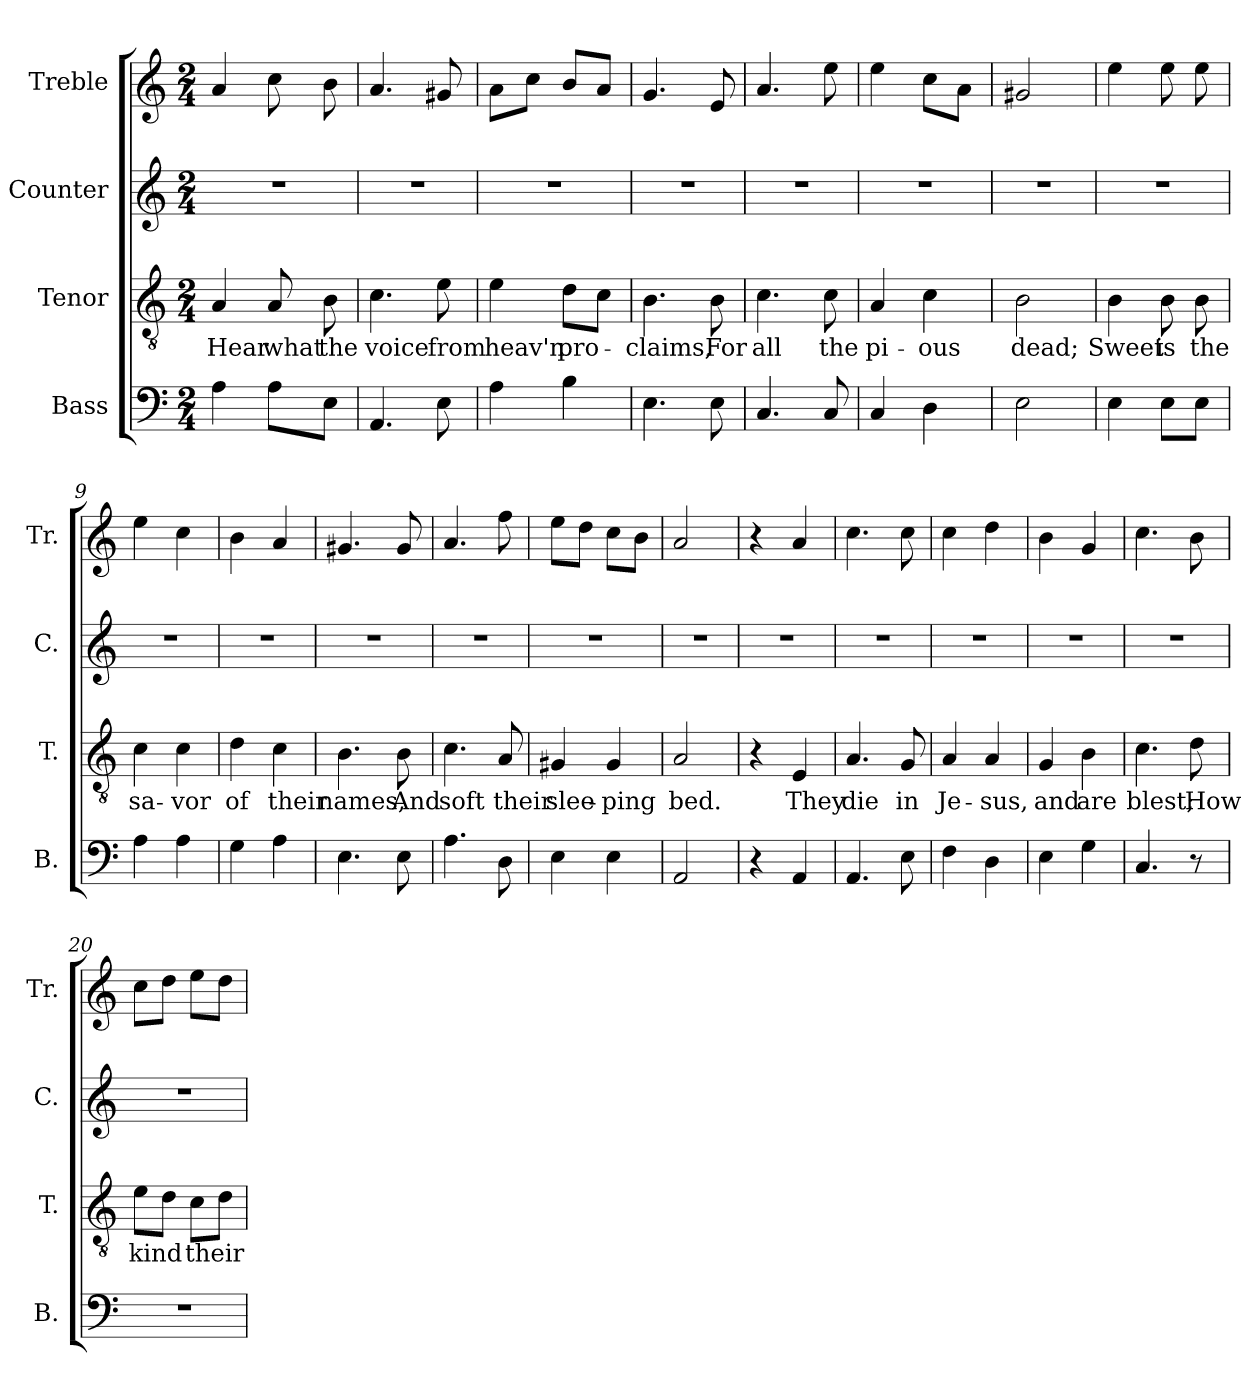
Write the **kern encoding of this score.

**kern	**kern	**text	**kern	**kern
*part4	*part3	*part3	*part2	*part1
*staff4	*staff3	*staff3	*staff2	*staff1
*I"Bass	*I"Tenor	*	*I"Counter	*I"Treble
*I'B.	*I'T.	*	*I'C.	*I'Tr.
*clefF4	*clefGv2	*	*clefG2	*clefG2
*k[]	*k[]	*	*k[]	*k[]
*M2/4	*M2/4	*	*M2/4	*M2/4
*MM100	*MM100	*	*MM100	*MM100
=1	=1	=1	=1	=1
4A\	4A/	Hear	2r	4a/
8A\L	8A/	what	.	8cc\
8E\J	8B\	the	.	8b\
=2	=2	=2	=2	=2
4.AA/	4.c\	voice	2r	4.a/
8E\	8e\	from	.	8g#X/
=3	=3	=3	=3	=3
4A\	4e\	heav'n	2r	8a\L
.	.	.	.	8cc\J
4B\	8d\L	pro-	.	8b/L
.	8c\J	.	.	8a/J
=4	=4	=4	=4	=4
4.E\	4.B\	-claims,	2r	4.g/
8E\	8B\	For	.	8e/
=5	=5	=5	=5	=5
4.C/	4.c\	all	2r	4.a/
8C/	8c\	the	.	8ee\
=6	=6	=6	=6	=6
4C/	4A/	pi-	2r	4ee\
4D\	4c\	-ous	.	8cc\L
.	.	.	.	8a\J
=7	=7	=7	=7	=7
2E\	2B\	dead;	2r	2g#X/
=8	=8	=8	=8	=8
4E\	4B\	Sweet	2r	4ee\
8E\L	8B\	is	.	8ee\
8E\J	8B\	the	.	8ee\
=9	=9	=9	=9	=9
4A\	4c\	sa-	2r	4ee\
4A\	4c\	-vor	.	4cc\
=10	=10	=10	=10	=10
4G\	4d\	of	2r	4b\
4A\	4c\	their	.	4a/
!!LO:LB:g=z
=11	=11	=11	=11	=11
4.E\	4.B\	names,	2r	4.g#X/
8E\	8B\	And	.	8g#/
=12	=12	=12	=12	=12
4.A\	4.c\	soft	2r	4.a/
8D\	8A/	their	.	8ff\
=13	=13	=13	=13	=13
4E\	4G#X/	slee-	2r	8ee\L
.	.	.	.	8dd\J
4E\	4G#/	-ping	.	8cc\L
.	.	.	.	8b\J
=14	=14	=14	=14	=14
2AA/	2A/	bed.	2r	2a/
=15	=15	=15	=15	=15
4r	4r	.	2r	4r
4AA/	4E/	They	.	4a/
=16	=16	=16	=16	=16
4.AA/	4.A/	die	2r	4.cc\
8E\	8G/	in	.	8cc\
=17	=17	=17	=17	=17
4F\	4A/	Je-	2r	4cc\
4D\	4A/	-sus,	.	4dd\
=18	=18	=18	=18	=18
4E\	4G/	and	2r	4b\
4G\	4B\	are	.	4g/
=19	=19	=19	=19	=19
4.C/	4.c\	blest;	2r	4.cc\
8r	8d\	How	.	8b\
=20	=20	=20	=20	=20
2r	8e\L	kind	2r	8cc\L
.	8d\J	.	.	8dd\J
.	8c\L	their	.	8ee\L
.	8d\J	.	.	8dd\J
=	=	=	=	=
*-	*-	*-	*-	*-
